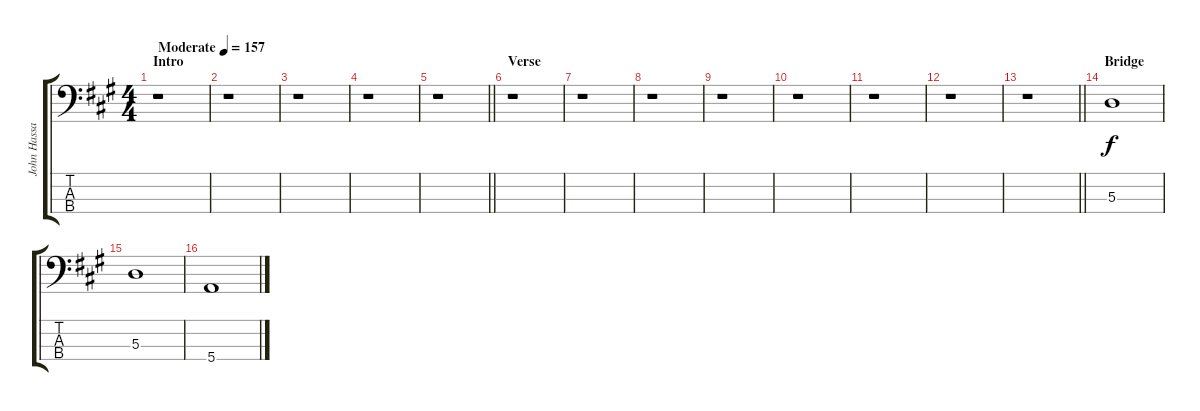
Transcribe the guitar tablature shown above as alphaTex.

\track ("John Hassall" "John Hassa") {instrument electricbasspick}
\staff {score tabs}
\tuning (G2 D2 A1 E1) {hide}
\ts (4 4)
\section ("" "Intro")
\tempo (157 "Moderate")
\clef f4
\ks a
r.1{dy f instrument electricbasspick} |
r.1 |
r.1 |
r.1 |
\barLineRight lightlight
r.1 |
\section ("" "Verse")
r.1 |
r.1 |
r.1 |
r.1 |
r.1 |
r.1 |
r.1 |
\barLineRight lightlight
r.1 |
\section ("" "Bridge")
5.3.1 |
5.3.1 |
5.4.1
